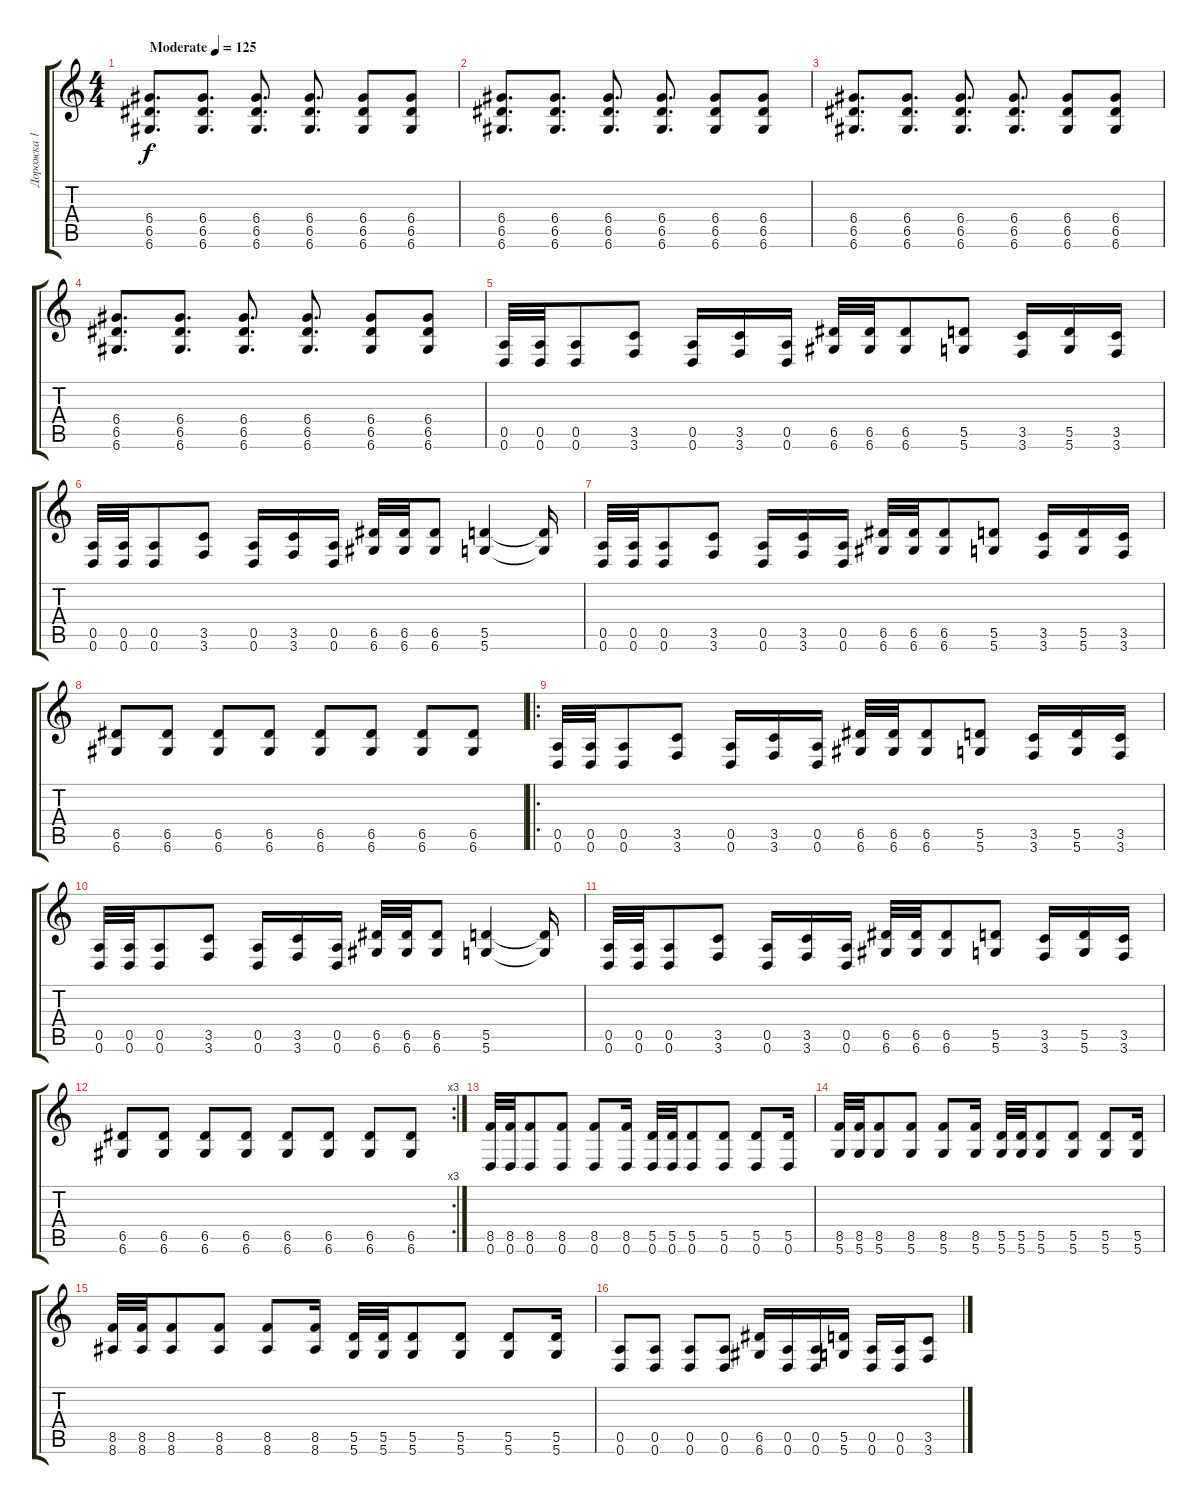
\track ("Дорожка 1" "Дорожка 1") {instrument distortionguitar}
\staff {score tabs}
\tuning (E4 B3 G3 D3 A2 D2) {hide}
\ts (4 4)
\tempo (125 "Moderate")
\clef g2
\ks c
(6.4 6.5 6.6).8{d dy f instrument distortionguitar} (6.4 6.5 6.6).8{d} (6.4 6.5 6.6).8{d} (6.4 6.5 6.6).8{d} (6.4 6.5 6.6).8 (6.4 6.5 6.6).8 |
(6.4 6.5 6.6).8{d} (6.4 6.5 6.6).8{d} (6.4 6.5 6.6).8{d} (6.4 6.5 6.6).8{d} (6.4 6.5 6.6).8 (6.4 6.5 6.6).8 |
(6.4 6.5 6.6).8{d} (6.4 6.5 6.6).8{d} (6.4 6.5 6.6).8{d} (6.4 6.5 6.6).8{d} (6.4 6.5 6.6).8 (6.4 6.5 6.6).8 |
(6.4 6.5 6.6).8{d} (6.4 6.5 6.6).8{d} (6.4 6.5 6.6).8{d} (6.4 6.5 6.6).8{d} (6.4 6.5 6.6).8 (6.4 6.5 6.6).8 |
(0.5 0.6).32 (0.5 0.6).32 (0.5 0.6).8 (3.5 3.6).8 (0.5 0.6).16 (3.5 3.6).16 (0.5 0.6).16 (6.5 6.6).32 (6.5 6.6).32 (6.5 6.6).8 (5.5 5.6).8 (3.5 3.6).16 (5.5 5.6).16 (3.5 3.6).16 |
(0.5 0.6).32 (0.5 0.6).32 (0.5 0.6).8 (3.5 3.6).8 (0.5 0.6).16 (3.5 3.6).16 (0.5 0.6).16 (6.5 6.6).32 (6.5 6.6).32 (6.5 6.6).8 (5.5 5.6).4 (5.5{t} 5.6{t}).16 |
(0.5 0.6).32 (0.5 0.6).32 (0.5 0.6).8 (3.5 3.6).8 (0.5 0.6).16 (3.5 3.6).16 (0.5 0.6).16 (6.5 6.6).32 (6.5 6.6).32 (6.5 6.6).8 (5.5 5.6).8 (3.5 3.6).16 (5.5 5.6).16 (3.5 3.6).16 |
(6.5 6.6).8 (6.5 6.6).8 (6.5 6.6).8 (6.5 6.6).8 (6.5 6.6).8 (6.5 6.6).8 (6.5 6.6).8 (6.5 6.6).8 |
\ro
(0.5 0.6).32 (0.5 0.6).32 (0.5 0.6).8 (3.5 3.6).8 (0.5 0.6).16 (3.5 3.6).16 (0.5 0.6).16 (6.5 6.6).32 (6.5 6.6).32 (6.5 6.6).8 (5.5 5.6).8 (3.5 3.6).16 (5.5 5.6).16 (3.5 3.6).16 |
(0.5 0.6).32 (0.5 0.6).32 (0.5 0.6).8 (3.5 3.6).8 (0.5 0.6).16 (3.5 3.6).16 (0.5 0.6).16 (6.5 6.6).32 (6.5 6.6).32 (6.5 6.6).8 (5.5 5.6).4 (5.5{t} 5.6{t}).16 |
(0.5 0.6).32 (0.5 0.6).32 (0.5 0.6).8 (3.5 3.6).8 (0.5 0.6).16 (3.5 3.6).16 (0.5 0.6).16 (6.5 6.6).32 (6.5 6.6).32 (6.5 6.6).8 (5.5 5.6).8 (3.5 3.6).16 (5.5 5.6).16 (3.5 3.6).16 |
\rc 3
(6.5 6.6).8 (6.5 6.6).8 (6.5 6.6).8 (6.5 6.6).8 (6.5 6.6).8 (6.5 6.6).8 (6.5 6.6).8 (6.5 6.6).8 |
(8.5 0.6).32 (8.5 0.6).32 (8.5 0.6).8 (8.5 0.6).8 (8.5 0.6).8 (8.5 0.6).16 (5.5 0.6).32 (5.5 0.6).32 (5.5 0.6).8 (5.5 0.6).8 (5.5 0.6).8 (5.5 0.6).16 |
(8.5 5.6).32 (8.5 5.6).32 (8.5 5.6).8 (8.5 5.6).8 (8.5 5.6).8 (8.5 5.6).16 (5.5 5.6).32 (5.5 5.6).32 (5.5 5.6).8 (5.5 5.6).8 (5.5 5.6).8 (5.5 5.6).16 |
(8.5 8.6).32 (8.5 8.6).32 (8.5 8.6).8 (8.5 8.6).8 (8.5 8.6).8 (8.5 8.6).16 (5.5 5.6).32 (5.5 5.6).32 (5.5 5.6).8 (5.5 5.6).8 (5.5 5.6).8 (5.5 5.6).16 |
(0.5 0.6).8 (0.5 0.6).8 (0.5 0.6).8 (0.5 0.6).8 (6.5 6.6).16 (0.5 0.6).16 (0.5 0.6).16 (5.5 5.6).16 (0.5 0.6).16 (0.5 0.6).16 (3.5 3.6).8
